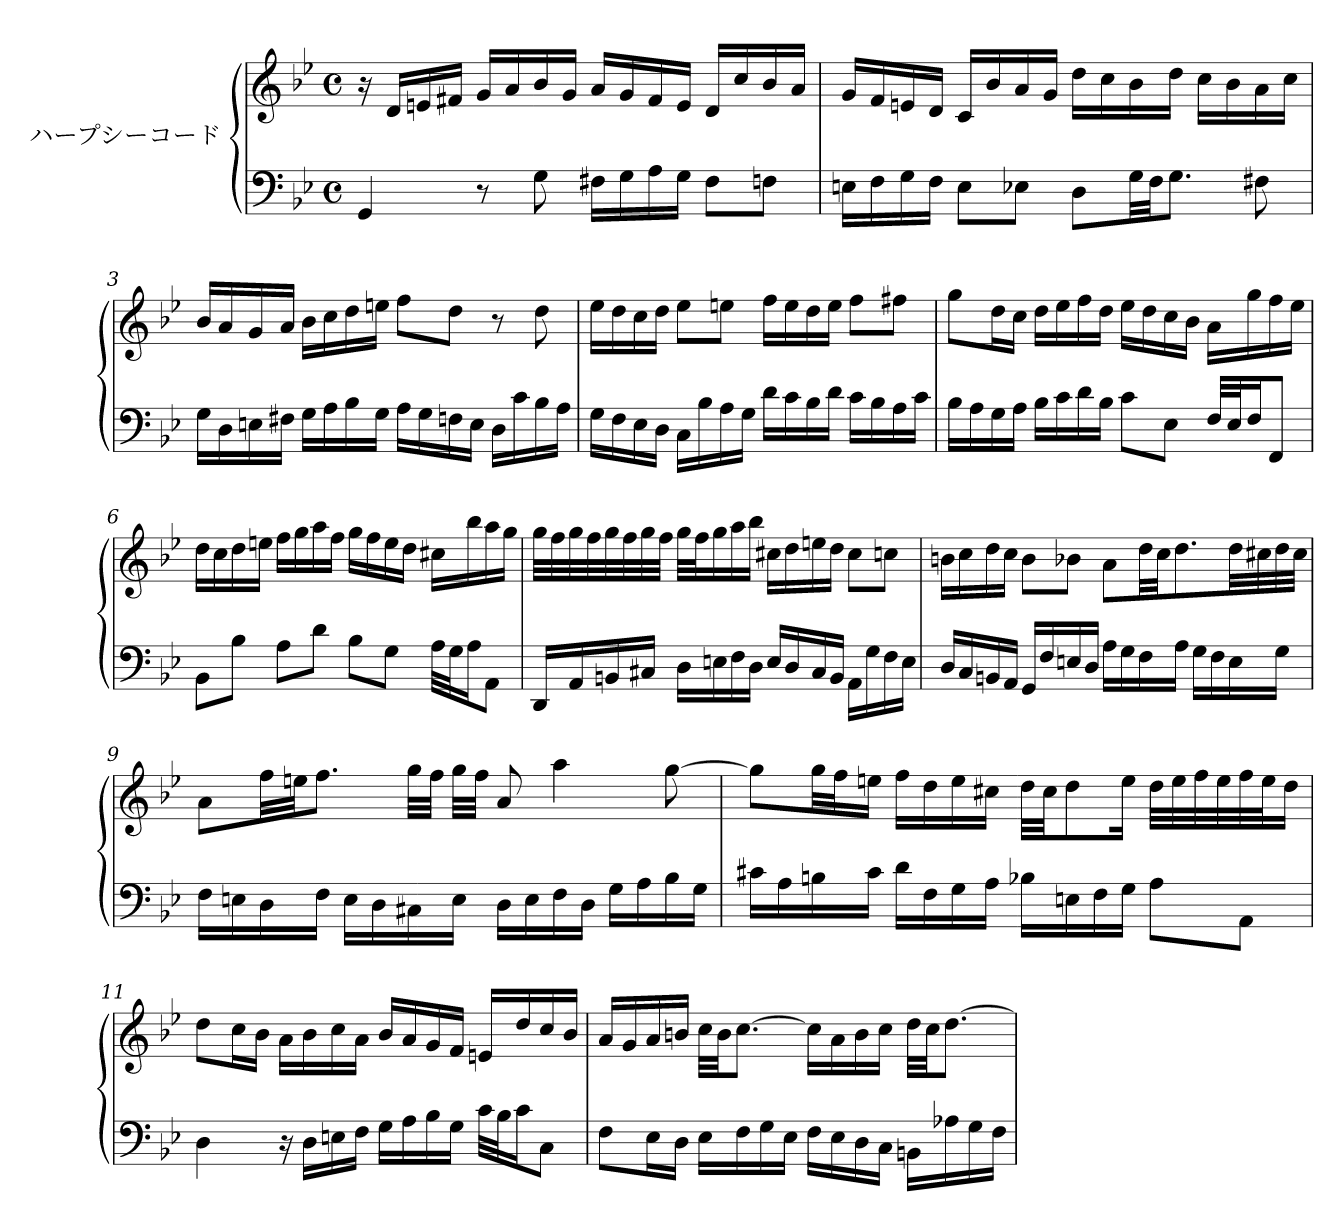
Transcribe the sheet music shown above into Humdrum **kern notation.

**kern	**kern
*part1	*part1
*staff2	*staff1
*I"ハープシーコード	*
*clefF4	*clefG2
*k[b-e-]	*k[b-e-]
*M4/4	*M4/4
*met(c)	*met(c)
*MM90	*MM90
=1	=1
4GG/	16r
.	16d/LL
.	16en/
.	16f#X/JJ
8r	16g/LL
.	16a/
8G\	16b-/
.	16g/JJ
16F#X\LL	16a/LL
16G\	16g/
16A\	16f#/
16G\JJ	16e/JJ
8F#\L	16d/LL
.	16cc/
8Fn\J	16b-/
.	16a/JJ
=2	=2
16En\LL	16g/LL
16F\	16f/
16G\	16en/
16F\JJ	16d/JJ
8E\L	16c/LL
.	16b-/
8E-X\J	16a/
.	16g/JJ
8D\L	16dd\LL
.	16cc\
32G\LL	16b-\
32F\JJ	.
8.G\J	16dd\JJ
.	16cc\LL
.	16b-\
8F#X\	16a\
.	16cc\JJ
!!LO:LB:g=z
=3	=3
16G\LL	16b-/LL
16D\	16a/
16En\	16g/
16F#X\JJ	16a/JJ
16G\LL	16b-\LL
16A\	16cc\
16B-\	16dd\
16G\JJ	16een\JJ
16A\LL	8ff\L
16G\	.
16Fn\	8dd\J
16E\JJ	.
16D\LL	8r
16c\	.
16B-\	8dd\
16A\JJ	.
=4	=4
16G\LL	16ee-\LL
16F\	16dd\
16E-\	16cc\
16D\JJ	16dd\JJ
16C\LL	8ee-\L
16B-\	.
16A\	8een\J
16G\JJ	.
16d\LL	16ff\LL
16c\	16ee\
16B-\	16dd\
16d\JJ	16ee\JJ
16c\LL	8ff\L
16B-\	.
16A\	8ff#X\J
16c\JJ	.
!!LO:LB:g=z
=5	=5
16B-\LL	8gg\L
16A\	.
16G\	16dd\L
16A\JJ	16cc\JJ
16B-\LL	16dd\LL
16c\	16ee-\
16d\	16ff\
16B-\JJ	16dd\JJ
8c\L	16ee-\LL
.	16dd\
8E-\J	16cc\
.	16b-\JJ
32F/LLL	16a\LL
32E-/J	.
16F/J	16gg\
8FF/J	16ff\
.	16ee-\JJ
=6	=6
8BB-\L	16dd\LL
.	16cc\
8B-\J	16dd\
.	16een\JJ
8A\L	16ff\LL
.	16gg\
8d\J	16aa\
.	16ff\JJ
8B-\L	16gg\LL
.	16ff\
8G\J	16ee\
.	16dd\JJ
32A\LLL	16cc#X\LL
32G\J	.
16A\J	16bb-\
8AA\J	16aa\
.	16gg\JJ
!!LO:LB:g=z
=7	=7
16DD/LL	32gg\LLL
.	32ff\
16AA/	32gg\
.	32ff\
16BBn/	32gg\
.	32ff\
16C#X/JJ	32gg\
.	32ff\JJJ
16D\LL	32gg\LLL
.	32ff\J
16En\	16gg\
16F\	16aa\
16D\JJ	16bb-\JJ
16E/LL	16cc#X\LL
16D/	16dd\
16C#/	16een\
16BB/JJ	16dd\JJ
16AA\LL	8cc#\L
16G\	.
16F\	8ccn\J
16E\JJ	.
=8	=8
16D/LL	16bn\LL
16C/	16cc\
16BBn/	16dd\
16AA/JJ	16cc\JJ
16GG/LL	8b\L
16F/	.
16En/	8b-X\J
16D/JJ	.
16A\LL	8a\L
16G\	.
16F\	32dd\LL
.	32cc\JJ
16A\JJ	8.dd\
16G\LL	.
16F\	.
16E\	32dd\LL
.	32cc#X\
16G\JJ	32dd\
.	32cc#\JJJ
!!LO:LB:g=z
=9	=9
16F\LL	8a\L
16En\	.
16D\	32ff\LL
.	32een\JJ
16F\JJ	8.ff\J
16E\LL	.
16D\	.
16C#X\	32gg\LLL
.	32ff\JJJ
16E\JJ	32gg\LLL
.	32ff\JJJ
16D\LL	8a/
16E\	.
16F\	4aa\
16D\JJ	.
16G\LL	.
16A\	.
16B-\	[8gg\
16G\JJ	.
=10	=10
16c#X\LL	8gg\L]
16A\	.
16Bn\	32gg\LL
.	32ff\J
16c#\JJ	16een\JJ
16d\LL	16ff\LL
16F\	16dd\
16G\	16ee\
16A\JJ	16cc#X\JJ
16B-X\LL	32dd\LLL
.	32cc#\JJ
16En\	8dd\
16F\	.
16G\JJ	16ee\Jk
8A\L	32dd\LLL
.	32ee\
.	32ff\
.	32ee\
8AA\J	32ff\
.	32ee\J
.	16dd\JJ
!!LO:PB:g=z
=11	=11
4D\	8dd\L
.	16cc\L
.	16b-\JJ
16r	16a\LL
16D\LL	16b-\
16En\	16cc\
16F\JJ	16a\JJ
16G\LL	16b-/LL
16A\	16a/
16B-\	16g/
16G\JJ	16f/JJ
32c\LLL	16en/LL
32B-\J	.
16c\J	16dd/
8C\J	16cc/
.	16b-/JJ
=12	=12
8F\L	16a/LL
.	16g/
16E-\L	16a/
16D\JJ	16bn/JJ
16E-\LL	32cc\LLL
.	32b\JJ
16F\	[8.cc\J
16G\	.
16E-\JJ	.
16F\LL	16cc\LL]
16E-\	16a\
16D\	16b\
16C\JJ	16cc\JJ
16BBn\LL	32dd\LLL
.	32cc\JJ
16A-X\	[8.dd\J
16G\	.
16F\JJ	.
=	=
*-	*-
